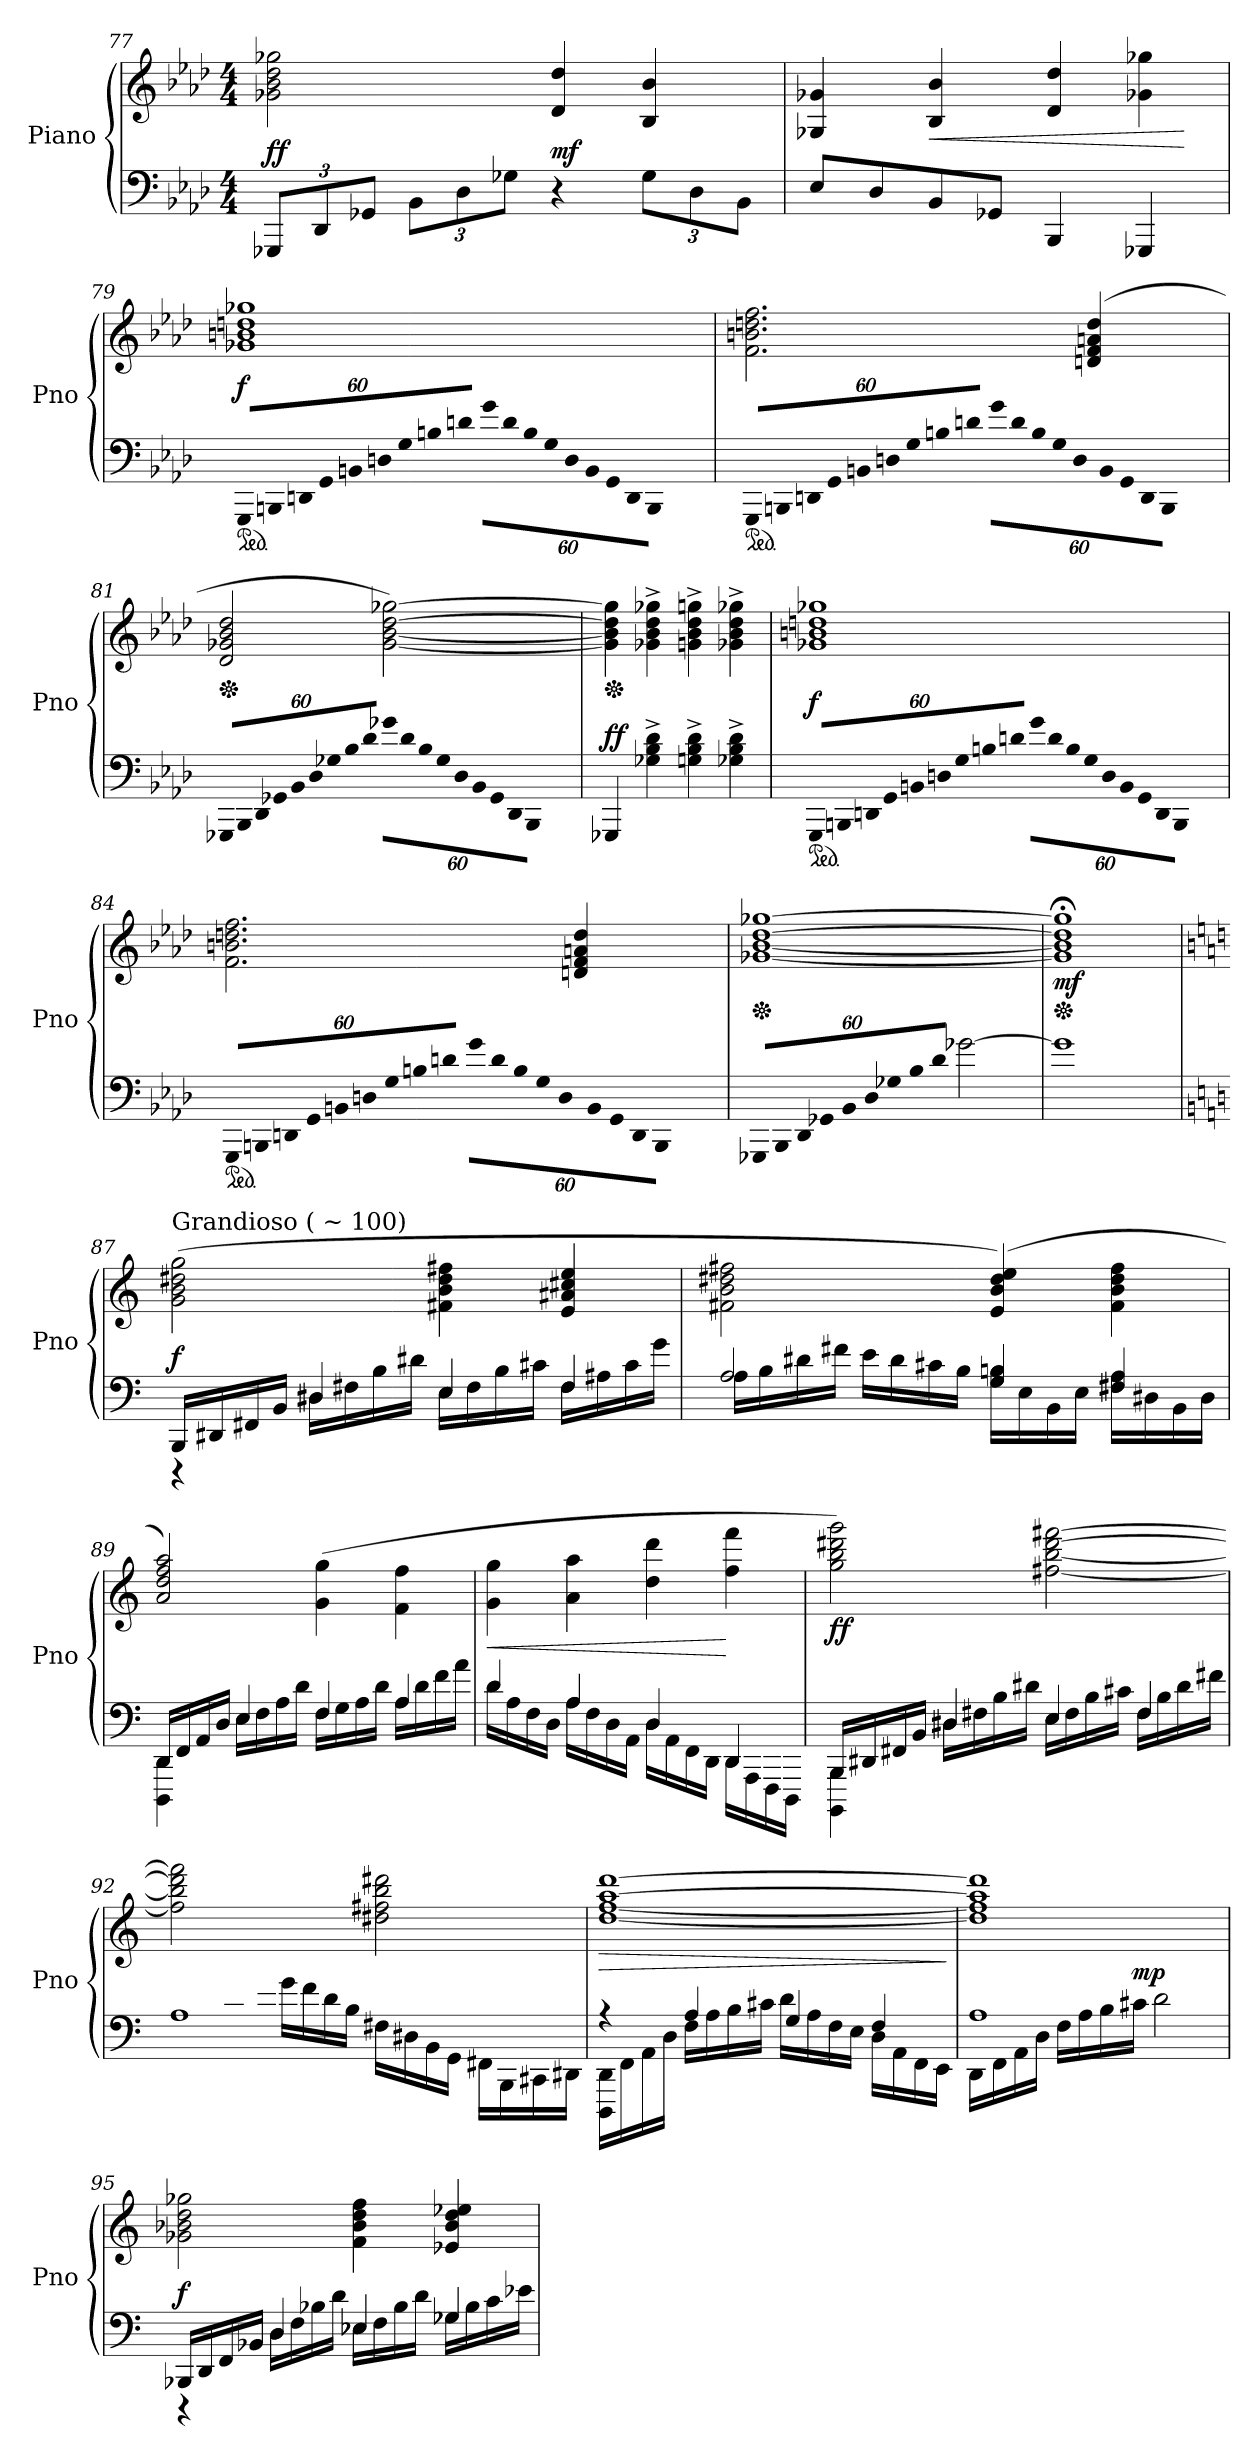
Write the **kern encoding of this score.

**kern	**kern	**dynam
*part1	*part1	*part1
*staff2	*staff1	*staff1/2
*I"Piano	*	*
*I'Pno	*	*
!!LO:LB:g=z
*clefF4	*clefG2	*
*k[b-e-a-d-]	*k[b-e-a-d-]	*
*A-:	*A-:	*
*M4/4	*M4/4	*
*Xbrackettup	*	*
=77	=77	=77
!	!	!LO:DY:a=2
12GGG-X/L	2g-X\ 2b-\ 2dd-\ 2gg-X\	ff
12DD-/	.	.
12GG-X/J	.	.
12BB-\L	.	.
12D-\	.	.
12G-X\J	.	.
!	!	!LO:DY:a=2
4r	4d-/ 4dd-/	mf
12G-\L	4B-/ 4b-/	.
12D-\	.	.
12BB-\J	.	.
=78	=78	=78
8E-/L	4G-X/ 4g-X/	.
8D-/	.	.
!	!	!LO:HP:b
8BB-/	4B-/ 4b-/	<
8GG-X/J	.	.
4BBB-/	4d-/ 4dd-/	.
4GGG-X/	4g-X\ 4gg-X\	.
.	.	[
=79	=79	=79
*ped	*	*
!LO:N:vis=16	!	!LO:DY:a=2
960%53GGG/LL	1g-X 1bn 1ddn 1gg-X	f
!LO:N:vis=16	!	!
960%53BBBn/	.	.
!LO:N:vis=16	!	!
960%53DDn/	.	.
!LO:N:vis=16	!	!
960%53GG/	.	.
!LO:N:vis=16	!	!
960%53BBn/	.	.
!LO:N:vis=16	!	!
960%53Dn/	.	.
!LO:N:vis=16	!	!
960%53G/	.	.
!LO:N:vis=16	!	!
960%53Bn/	.	.
!LO:N:vis=16	!	!
960%53dn/JJ	.	.
320ryy	.	.
!LO:N:vis=16	!	!
960%53g\LL	.	.
!LO:N:vis=16	!	!
960%53d\	.	.
!LO:N:vis=16	!	!
960%53B\	.	.
!LO:N:vis=16	!	!
960%53G\	.	.
!LO:N:vis=16	!	!
960%53D\	.	.
!LO:N:vis=16	!	!
960%53BB\	.	.
!LO:N:vis=16	!	!
960%53GG\	.	.
!LO:N:vis=16	!	!
960%53DD\	.	.
!LO:N:vis=16	!	!
960%53BBB\JJ	.	.
320ryy	.	.
!!LO:LB:g=z
=80	=80	=80
*ped	*	*
!LO:N:vis=16	!	!
960%53GGG/LL	2.f\ 2.bn\ 2.ddn\ 2.ff\	.
!LO:N:vis=16	!	!
960%53BBBn/	.	.
!LO:N:vis=16	!	!
960%53DDn/	.	.
!LO:N:vis=16	!	!
960%53GG/	.	.
!LO:N:vis=16	!	!
960%53BBn/	.	.
!LO:N:vis=16	!	!
960%53Dn/	.	.
!LO:N:vis=16	!	!
960%53G/	.	.
!LO:N:vis=16	!	!
960%53Bn/	.	.
!LO:N:vis=16	!	!
960%53dn/JJ	.	.
320ryy	.	.
!LO:N:vis=16	!	!
960%53g\LL	.	.
!LO:N:vis=16	!	!
960%53d\	.	.
!LO:N:vis=16	!	!
960%53B\	.	.
!LO:N:vis=16	!	!
960%53G\	.	.
!LO:N:vis=16	!	!
960%53D\	.	.
.	(4dn/ 4f/ 4an/ 4dd/	.
!LO:N:vis=16	!	!
960%53BB\	.	.
!LO:N:vis=16	!	!
960%53GG\	.	.
!LO:N:vis=16	!	!
960%53DD\	.	.
!LO:N:vis=16	!	!
960%53BBB\JJ	.	.
320ryy	.	.
=81	=81	=81
!LO:N:vis=16	!	!
*	*Xped	*
960%53GGG-X/LL	2d-/ 2g-X/ 2b-/ 2dd-/	.
!LO:N:vis=16	!	!
960%53BBB-/	.	.
!LO:N:vis=16	!	!
960%53DD-/	.	.
!LO:N:vis=16	!	!
960%53GG-X/	.	.
!LO:N:vis=16	!	!
960%53BB-/	.	.
!LO:N:vis=16	!	!
960%53D-/	.	.
!LO:N:vis=16	!	!
960%53G-X/	.	.
!LO:N:vis=16	!	!
960%53B-/	.	.
!LO:N:vis=16	!	!
960%53d-/JJ	.	.
320ryy	.	.
!LO:N:vis=16	!	!
960%53g-X\LL	[2g-\ [2b-\ [2dd-\ [2gg-X\)	.
!LO:N:vis=16	!	!
960%53d-\	.	.
!LO:N:vis=16	!	!
960%53B-\	.	.
!LO:N:vis=16	!	!
960%53G-\	.	.
!LO:N:vis=16	!	!
960%53D-\	.	.
!LO:N:vis=16	!	!
960%53BB-\	.	.
!LO:N:vis=16	!	!
960%53GG-\	.	.
!LO:N:vis=16	!	!
960%53DD-\	.	.
!LO:N:vis=16	!	!
960%53BBB-\JJ	.	.
320ryy	.	.
=82	=82	=82
*	*Xped	*
!	!	!LO:DY:a=2
4GGG-X/	4g-\] 4b-\] 4dd-\] 4gg-\]	ff
4G-X\^ 4B-\^ 4d-\^	4g-X\^ 4b-\^ 4dd-\^ 4gg-X\^	.
4Gn\^ 4B-\^ 4d-\^	4gn\^ 4b-\^ 4dd-\^ 4ggn\^	.
4G-X\^ 4B-\^ 4d-\^	4g-X\^ 4b-\^ 4dd-\^ 4gg-X\^	.
!!LO:LB:g=z
=83	=83	=83
*ped	*	*
!LO:N:vis=16	!	!LO:DY:a=2
960%53GGG/LL	1g-X 1bn 1ddn 1gg-X	f
!LO:N:vis=16	!	!
960%53BBBn/	.	.
!LO:N:vis=16	!	!
960%53DDn/	.	.
!LO:N:vis=16	!	!
960%53GG/	.	.
!LO:N:vis=16	!	!
960%53BBn/	.	.
!LO:N:vis=16	!	!
960%53Dn/	.	.
!LO:N:vis=16	!	!
960%53G/	.	.
!LO:N:vis=16	!	!
960%53Bn/	.	.
!LO:N:vis=16	!	!
960%53dn/JJ	.	.
320ryy	.	.
!LO:N:vis=16	!	!
960%53g\LL	.	.
!LO:N:vis=16	!	!
960%53d\	.	.
!LO:N:vis=16	!	!
960%53B\	.	.
!LO:N:vis=16	!	!
960%53G\	.	.
!LO:N:vis=16	!	!
960%53D\	.	.
!LO:N:vis=16	!	!
960%53BB\	.	.
!LO:N:vis=16	!	!
960%53GG\	.	.
!LO:N:vis=16	!	!
960%53DD\	.	.
!LO:N:vis=16	!	!
960%53BBB\JJ	.	.
320ryy	.	.
=84	=84	=84
*ped	*	*
!LO:N:vis=16	!	!
960%53GGG/LL	2.f\ 2.bn\ 2.ddn\ 2.ff\	.
!LO:N:vis=16	!	!
960%53BBBn/	.	.
!LO:N:vis=16	!	!
960%53DDn/	.	.
!LO:N:vis=16	!	!
960%53GG/	.	.
!LO:N:vis=16	!	!
960%53BBn/	.	.
!LO:N:vis=16	!	!
960%53Dn/	.	.
!LO:N:vis=16	!	!
960%53G/	.	.
!LO:N:vis=16	!	!
960%53Bn/	.	.
!LO:N:vis=16	!	!
960%53dn/JJ	.	.
320ryy	.	.
!LO:N:vis=16	!	!
960%53g\LL	.	.
!LO:N:vis=16	!	!
960%53d\	.	.
!LO:N:vis=16	!	!
960%53B\	.	.
!LO:N:vis=16	!	!
960%53G\	.	.
!LO:N:vis=16	!	!
960%53D\	.	.
.	4dn/ 4f/ 4an/ 4dd/	.
!LO:N:vis=16	!	!
960%53BB\	.	.
!LO:N:vis=16	!	!
960%53GG\	.	.
!LO:N:vis=16	!	!
960%53DD\	.	.
!LO:N:vis=16	!	!
960%53BBB\JJ	.	.
320ryy	.	.
!!LO:LB:g=z
=85	=85	=85
!LO:N:vis=16	!	!
*	*Xped	*
960%53GGG-X/LL	[1g-X [1b- [1dd- [1gg-X	.
!LO:N:vis=16	!	!
960%53BBB-/	.	.
!LO:N:vis=16	!	!
960%53DD-/	.	.
!LO:N:vis=16	!	!
960%53GG-X/	.	.
!LO:N:vis=16	!	!
960%53BB-/	.	.
!LO:N:vis=16	!	!
960%53D-/	.	.
!LO:N:vis=16	!	!
960%53G-X/	.	.
!LO:N:vis=16	!	!
960%53B-/	.	.
!LO:N:vis=16	!	!
960%53d-/JJ	.	.
320ryy	.	.
[2g-X\	.	.
=86	=86	=86
*	*Xped	*
!	!	!LO:DY:b
1g-]	1g-];< 1b-];< 1dd-];< 1gg-];<	mf
=87	=87	=87
*k[]	*k[]	*
*C:	*C:	*
*^	*	*
!	!	!LO:TX:a:t=Grandioso  ( ~ 100)	!
!	!	!	!LO:DY:a=2
16BBB/LL	4r	(2g\ 2b\ 2dd#X\ 2gg\	f
16DD#X/	.	.	.
16FF#X/	.	.	.
16BB/JJ	.	.	.
4D#X/	16D#\LL	.	.
.	16F#X\	.	.
.	16B\	.	.
.	16d#X\JJ	.	.
4E/	16E\LL	4f#X\ 4b\ 4dd#\ 4ff#X\	.
.	16F#\	.	.
.	16B\	.	.
.	16c#X\JJ	.	.
4F#/	16F#\LL	4e/ 4a#X/ 4cc#X/ 4ee/	.
.	16A#X\	.	.
.	16c#\	.	.
.	16g\JJ	.	.
!!LO:PB:g=z
=88	=88	=88	=88
2A/	16A\LL	2f#X\ 2b\ 2dd#X\ 2ff#X\	.
.	16B\	.	.
.	16d#X\	.	.
.	16f#X\JJ	.	.
.	16e\LL	.	.
.	16d#\	.	.
.	16c#X\	.	.
.	16B\JJ	.	.
4G/ 4Bn/	16G\ 16B\LL	(4e/ 4b/ 4dd#/ 4ee/)	.
.	16E\	.	.
.	16BB\	.	.
.	16E\JJ	.	.
4F#X/ 4A/	16F#\ 16A\LL	4f#\ 4b\ 4dd#\ 4ff#\	.
.	16D#X\	.	.
.	16BB\	.	.
.	16D#\JJ	.	.
=89	=89	=89	=89
4DDD\ 4DD\	16DD/LL	2a/ 2dd/ 2ff/ 2aa/)	.
.	16FF/	.	.
.	16AA/	.	.
.	16D/JJ	.	.
4E/	16E\LL	.	.
.	16F\	.	.
.	16A\	.	.
.	16d\JJ	.	.
4F/	16F\LL	(4g\ 4gg\	.
.	16G\	.	.
.	16A\	.	.
.	16d\JJ	.	.
4A/	16A\LL	4f\ 4ff\	.
.	16d\	.	.
.	16f\	.	.
.	16a\JJ	.	.
!!LO:LB:g=z
=90	=90	=90	=90
!	!	!	!LO:HP:b
4d/	16d\LL	4g\ 4gg\	<
.	16A\	.	.
.	16F\	.	.
.	16D\JJ	.	.
4A/	16A\LL	4a\ 4aa\	.
.	16F\	.	.
.	16D\	.	.
.	16AA\JJ	.	.
4D/	16D\LL	4dd\ 4ddd\	.
.	16AA\	.	.
.	16FF\	.	.
.	16DD\JJ	.	.
4DD/	16DD\LL	4ff\ 4fff\	[
.	16AAA\	.	.
.	16FFF\	.	.
.	16DDD\JJ	.	.
=91	=91	=91	=91
!	!	!	!LO:DY:b
16BBB/LL	4BBBB\ 4BBB\	2gg\ 2bb\ 2ddd#X\ 2ggg\)	ff
16DD#X/	.	.	.
16FF#X/	.	.	.
16BB/JJ	.	.	.
4D#X/	16D#\LL	.	.
.	16F#X\	.	.
.	16B\	.	.
.	16d#X\JJ	.	.
4E/	16E\LL	[2ff#X\ [2bb\ [2ddd#\ [2fff#X\	.
.	16F#\	.	.
.	16B\	.	.
.	16c#X\JJ	.	.
4F#/	16F#\LL	.	.
.	16B\	.	.
.	16d#\	.	.
.	16f#X\JJ	.	.
!!LO:LB:g=z
=92	=92	=92	=92
1A	16A\LLyy	2ff#\] 2bb\] 2ddd#\] 2fff#\]	.
.	16B\	.	.
.	16d#X\	.	.
.	16f#X\JJ	.	.
.	16g\LL	.	.
.	16f#\	.	.
.	16d#\	.	.
.	16B\JJ	.	.
.	16F#X\LL	2dd#X\ 2ff#X\ 2bb\ 2ddd#X\	.
.	16D#X\	.	.
.	16BB\	.	.
.	16GG\JJ	.	.
.	16FF#X\LL	.	.
.	16BBB\	.	.
.	16CC#X\	.	.
.	16DD#X\JJ	.	.
=93	=93	=93	=93
!	!	!	!LO:HP:b
!	!	!	!LO:DY:n=1:b
!	!	!	!LO:DY:n=2:b
4rA	16DDD\ 16DD\LL	[1dd [1ff [1aa [1ddd	> mf ff
.	16FF\	.	.
.	16AA\	.	.
.	16D\JJ	.	.
4A/	16F\LL	.	.
.	16A\	.	.
.	16B\	.	.
.	16c#X\JJ	.	.
4G/	16d\LL	.	.
.	16A\	.	.
.	16F\	.	.
.	16E\JJ	.	.
4F/	16D\LL	.	.
.	16AA\	.	.
.	16FF\	.	.
.	16EE\JJ	.	.
*v	*v	*	*
.	.	]
=94	=94	=94
*^	*	*
1A	16DD\LL	1dd] 1ff] 1aa] 1ddd]	.
.	16FF\	.	.
.	16AA\	.	.
.	16D\JJ	.	.
.	16F\LL	.	.
.	16A\	.	.
.	16B\	.	.
!	!	!	!LO:DY:a=2
.	16c#X\JJ	.	mp
.	2d\	.	.
!!LO:LB:g=z
=95	=95	=95	=95
!	!	!	!LO:DY:a=2
16BBB-X/LL	4r	2g-X\ 2b-X\ 2dd\ 2gg-X\	f
16DD/	.	.	.
16FF/	.	.	.
16BB-X/JJ	.	.	.
4D/	16D\LL	.	.
.	16F\	.	.
.	16B-X\	.	.
.	16d\JJ	.	.
4E-X/	16E-\LL	4f\ 4b-\ 4dd\ 4ff\	.
.	16F\	.	.
.	16B-\	.	.
.	16d\JJ	.	.
4G-X/	16G-\LL	4e-X/ 4b-/ 4dd/ 4ee-X/	.
.	16B-\	.	.
.	16c\	.	.
.	16e-X\JJ	.	.
*v	*v	*	*
=	=	=
*-	*-	*-
